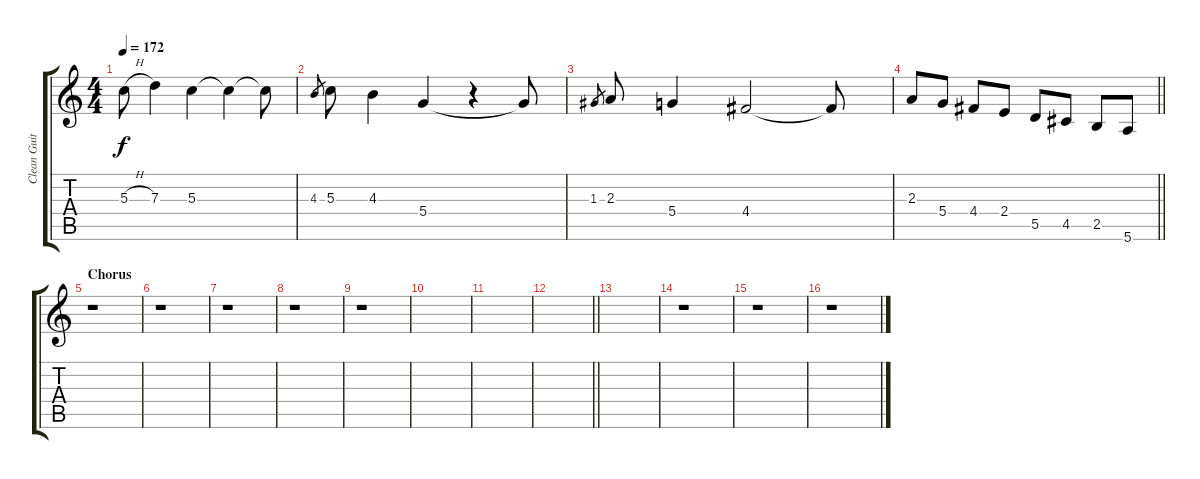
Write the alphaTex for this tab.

\track ("Clean Guitar" "Clean Guit") {instrument overdrivenguitar}
\staff {score tabs}
\tuning (E4 B3 G3 D3 A2 E2) {hide}
\ts (4 4)
\tempo 172
\clef g2
\ks c
5.3{h}.8{dy f} 7.3.4 5.3.4 5.3{t}.4 5.3{t}.8 |
4.3.8{gr} 5.3.8 4.3.4 5.4.4 r.4 5.4{t}.8 |
1.3.8{gr} 2.3.8 5.4.4 4.4.2 4.4{t}.8 |
\barLineRight lightlight
2.3.8 5.4.8 4.4.8 2.4.8 5.5.8 4.5.8 2.5.8 5.6.8 |
\section ("" "Chorus")
r.1 |
r.1 |
r.1 |
r.1 |
r.1 |
|
|
\barLineRight lightlight
|
|
r.1 |
r.1 |
r.1
